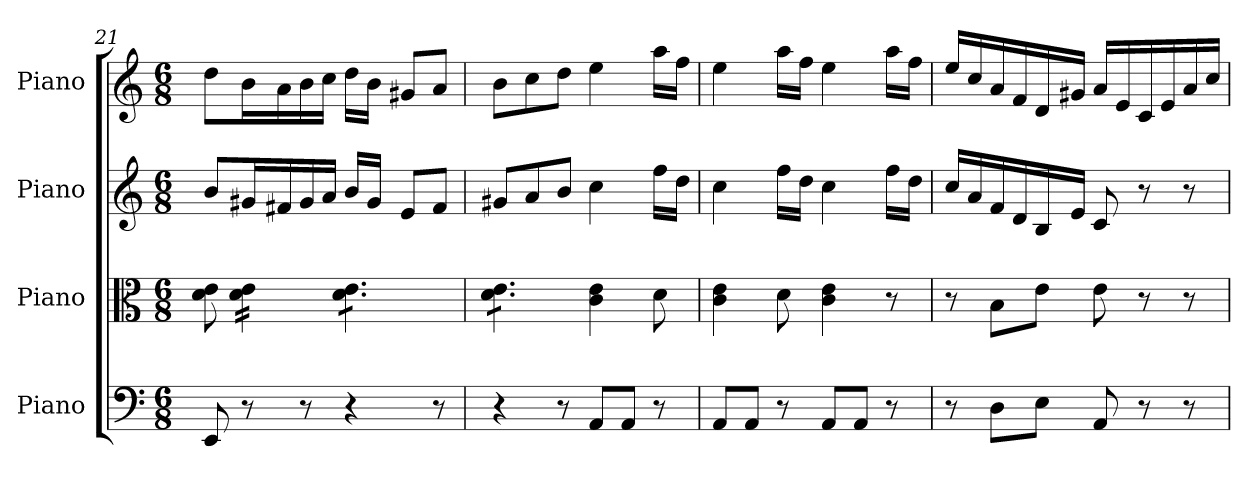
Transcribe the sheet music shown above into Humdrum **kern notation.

**kern	**kern	**kern	**kern
*part4	*part3	*part2	*part1
*staff4	*staff3	*staff2	*staff1
*I"Piano	*I"Piano	*I"Piano	*I"Piano
*I'Pno	*I'Pno	*I'Pno	*I'Pno
*clefF4	*clefC3	*clefG2	*clefG2
*k[]	*k[]	*k[]	*k[]
*M6/8	*M6/8	*M6/8	*M6/8
=21	=21	=21	=21
8EE/	8d\ 8e\	8b/L	8dd\L
*	*tremolo	*	*
8r	16d\ 16e\LL	16g#X/L	16b\L
.	16d\ 16e\	16f#X/	16a\
8r	16d\ 16e\	16g#/	16b\
.	16d\ 16e\JJ	16a/JJ	16cc\JJ
4r	8d\ 8e\L	16b/LL	16dd\LL
.	.	16g#/JJ	16b\JJ
.	8d\ 8e\	8e/L	8g#X/L
8r	8d\ 8e\J	8f#/J	8a/J
=22	=22	=22	=22
4r	8d\ 8e\L	8g#X/L	8b\L
.	8d\ 8e\	8a/	8cc\
8r	8d\ 8e\J	8b/J	8dd\J
*	*Xtremolo	*	*
8AA/L	4c\ 4e\	4cc\	4ee\
8AA/J	.	.	.
8r	8d\	16ff\LL	16aa\LL
.	.	16dd\JJ	16ff\JJ
=23	=23	=23	=23
8AA/L	4c\ 4e\	4cc\	4ee\
8AA/J	.	.	.
8r	8d\	16ff\LL	16aa\LL
.	.	16dd\JJ	16ff\JJ
8AA/L	4c\ 4e\	4cc\	4ee\
8AA/J	.	.	.
8r	8r	16ff\LL	16aa\LL
.	.	16dd\JJ	16ff\JJ
=24	=24	=24	=24
8r	8r	16cc/LL	16ee/LL
.	.	16a/	16cc/
8D\L	8B\L	16f/	16a/
.	.	16d/	16f/
8E\J	8e\J	16B/	16d/
.	.	16e/JJ	16g#X/JJ
8AA/	8e\	8c/	16a/LL
.	.	.	16e/
8r	8r	8r	16c/
.	.	.	16e/
8r	8r	8r	16a/
.	.	.	16cc/JJ
=	=	=	=
*-	*-	*-	*-
